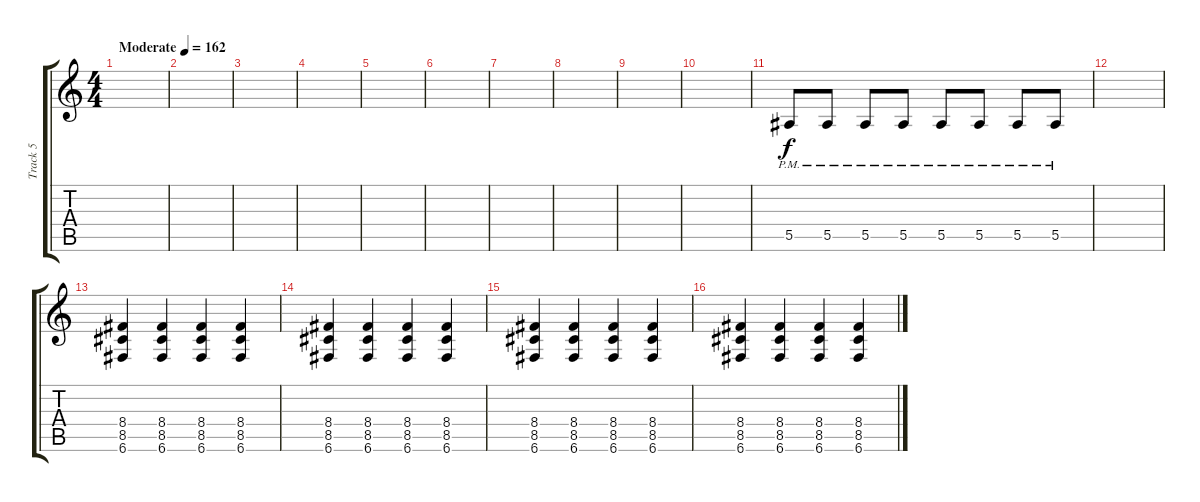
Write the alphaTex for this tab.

\track ("Track 5" "Track 5") {instrument distortionguitar}
\staff {score tabs}
\tuning (C4 G3 Eb3 Bb2 F2 C2) {hide}
\ts (4 4)
\tempo (162 "Moderate")
\clef g2
\ks c
|
|
|
|
|
|
|
|
|
|
5.5{pm}.8{volume 13} 5.5{pm}.8 5.5{pm}.8 5.5{pm}.8 5.5{pm}.8 5.5{pm}.8 5.5{pm}.8 5.5{pm}.8 |
|
(8.4 8.5 6.6).4 (8.4 8.5 6.6).4 (8.4 8.5 6.6).4 (8.4 8.5 6.6).4 |
(8.4 8.5 6.6).4 (8.4 8.5 6.6).4 (8.4 8.5 6.6).4 (8.4 8.5 6.6).4 |
(8.4 8.5 6.6).4 (8.4 8.5 6.6).4 (8.4 8.5 6.6).4 (8.4 8.5 6.6).4 |
(8.4 8.5 6.6).4 (8.4 8.5 6.6).4 (8.4 8.5 6.6).4 (8.4 8.5 6.6).4
